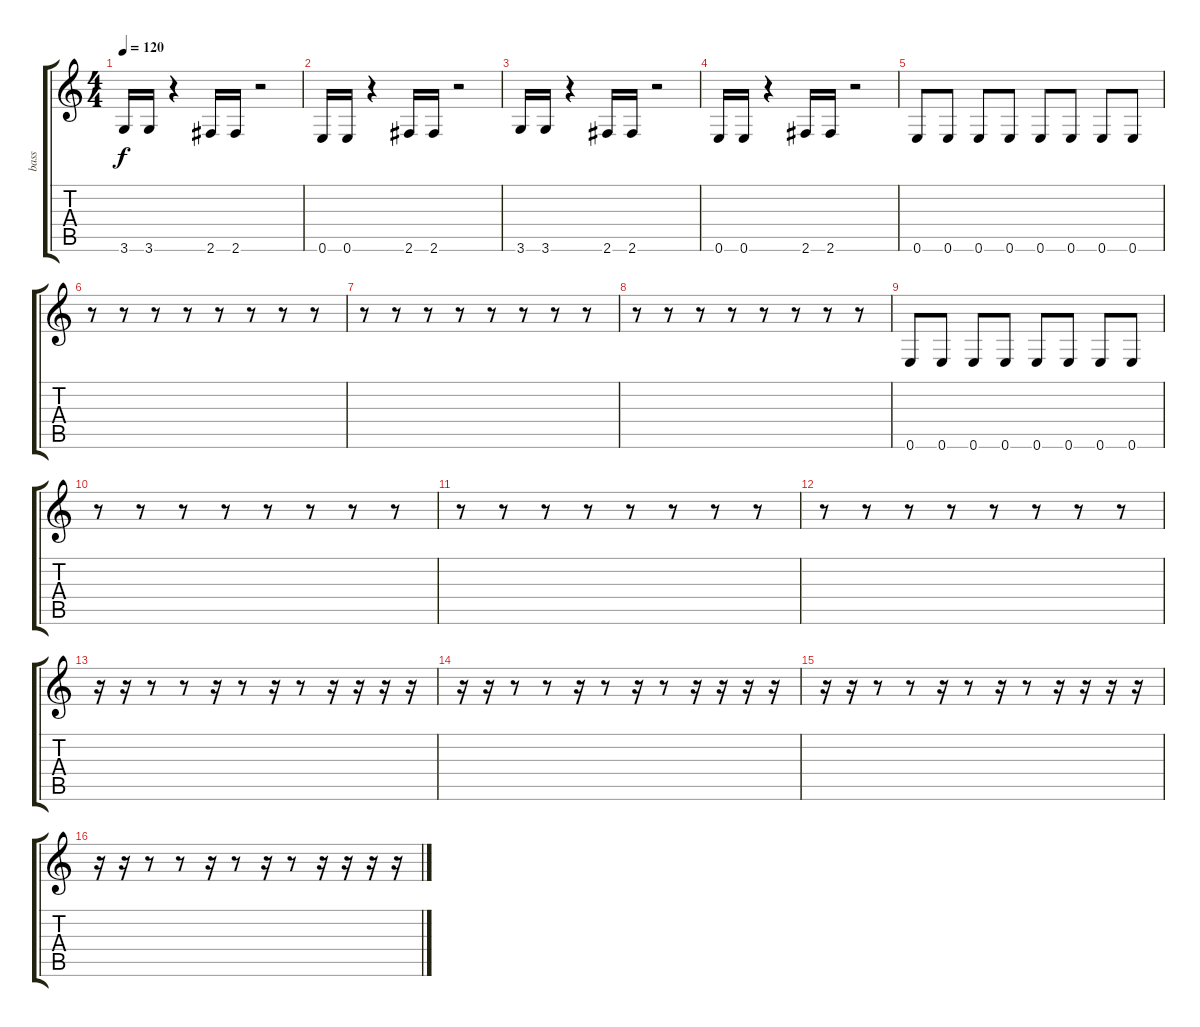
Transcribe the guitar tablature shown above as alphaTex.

\track ("bass" "bass") {instrument electricbassfinger}
\staff {score tabs}
\tuning (E4 B3 G3 D3 A2 E2) {hide}
\ts (4 4)
\tempo 120
\clef g2
\ks c
3.6.16{dy f} 3.6.16 r.4 2.6.16 2.6.16 r.2 |
0.6.16 0.6.16 r.4 2.6.16 2.6.16 r.2 |
3.6.16 3.6.16 r.4 2.6.16 2.6.16 r.2 |
0.6.16 0.6.16 r.4 2.6.16 2.6.16 r.2 |
0.6.8 0.6.8 0.6.8 0.6.8 0.6.8 0.6.8 0.6.8 0.6.8 |
r.8 r.8 r.8 r.8 r.8 r.8 r.8 r.8 |
r.8 r.8 r.8 r.8 r.8 r.8 r.8 r.8 |
r.8 r.8 r.8 r.8 r.8 r.8 r.8 r.8 |
0.6.8 0.6.8 0.6.8 0.6.8 0.6.8 0.6.8 0.6.8 0.6.8 |
r.8 r.8 r.8 r.8 r.8 r.8 r.8 r.8 |
r.8 r.8 r.8 r.8 r.8 r.8 r.8 r.8 |
r.8 r.8 r.8 r.8 r.8 r.8 r.8 r.8 |
r.16 r.16 r.8 r.8 r.16 r.8 r.16 r.8 r.16 r.16 r.16 r.16 |
r.16 r.16 r.8 r.8 r.16 r.8 r.16 r.8 r.16 r.16 r.16 r.16 |
r.16 r.16 r.8 r.8 r.16 r.8 r.16 r.8 r.16 r.16 r.16 r.16 |
r.16 r.16 r.8 r.8 r.16 r.8 r.16 r.8 r.16 r.16 r.16 r.16
